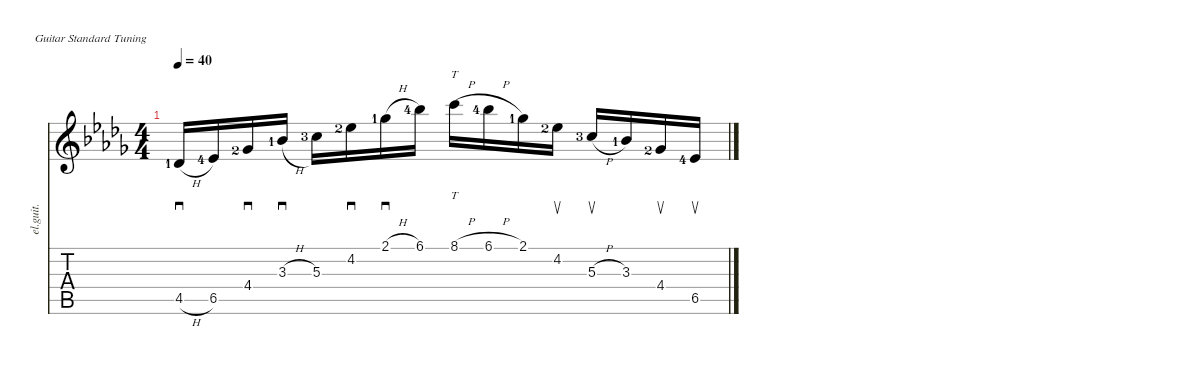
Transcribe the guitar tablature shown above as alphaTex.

\defaultSystemsLayout 4
\hideDynamics
\bracketExtendMode nobrackets
\track ("Clean Guitar" "el.guit.") {instrument electricguitarclean}
\staff {score tabs}
\tuning (E4 B3 G3 D3 A2 E2)
\ts (4 4)
\tempo 40
\clef g2
\ks db
4.5{h lf 2 acc b}.16{sd dy mf instrument electricguitarclean beam Up} 6.5{lf 5 acc b}.16{beam Up} 4.4{lf 3 acc b}.16{sd beam Up} 3.3{h lf 2 acc b}.16{sd beam Up} 5.3{lf 4 acc forcenatural}.16{beam Down} 4.2{lf 3 acc b}.16{sd beam Down} 2.1{h lf 2 acc b}.16{sd beam Down} 6.1{lf 5 acc b}.16{beam Down} 8.1{h acc forcenatural}.16{tt beam Down} 6.1{h lf 5 acc b}.16{beam Down} 2.1{lf 2 acc b}.16{beam Down} 4.2{lf 3 acc b}.16{su beam Down} 5.3{h lf 4 acc forcenatural}.16{su beam Up} 3.3{lf 2 acc b}.16{beam Up} 4.4{lf 3 acc b}.16{su beam Up} 6.5{lf 5 acc b}.16{su beam Up}
